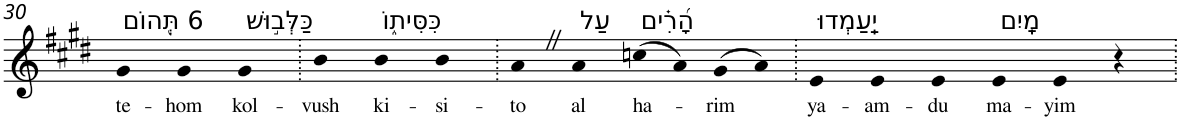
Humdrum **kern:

**kern	**text
*part1	*part1
*staff1	*staff1
*I"Piano	*
*I'Pno	*
!!LO:PB:g=z
*clefG2	*
*k[f#c#g#d#]	*
*E:	*
=30	=30
!LO:TX:a:t=6 תְּ֭הוֹם	!
!	!LO:LY:b
4g#	te-
!	!LO:LY:b
4g#	-hom
!LO:TX:a:t=כַּלְּב֣וּשׁ	!
!	!LO:LY:b
4g#	kol-
=31.	=31.
!	!LO:LY:b
4b	-vush
!LO:TX:a:t=כִּסִּית֑וֹ	!
!	!LO:LY:b
4b	ki-
!	!LO:LY:b
4b	-si-
=32.	=32.
!	!LO:LY:b
4aZ	-to
!LO:TX:a:t=עַל	!
!	!LO:LY:b
4a	al
!LO:TX:a:t=הָ֝רִ֗ים	!
!	!LO:LY:b
(>8ccn	ha-
8a)	.
!	!LO:LY:b
(>8g#	-rim
8a)	.
=33.	=33.
!LO:TX:a:t=יַֽעַמְדוּ	!
!	!LO:LY:b
4e	ya-
!	!LO:LY:b
4e	-am-
!	!LO:LY:b
4e	-du
!LO:TX:a:t=מָֽיִם	!
!	!LO:LY:b
4e	ma-
!	!LO:LY:b
4e	-yim
4r	.
=.	=.
*-	*-
